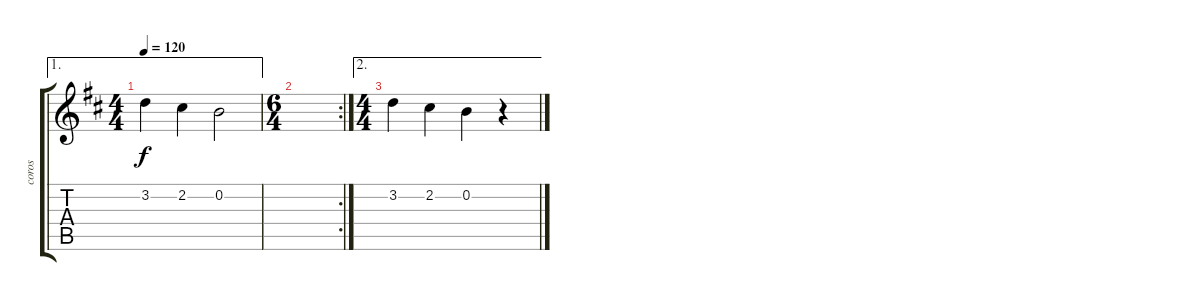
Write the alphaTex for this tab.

\track ("coros" "coros") {instrument acousticguitarsteel}
\staff {score tabs}
\tuning (E4 B3 G3 D3 A2 E2) {hide}
\ae 1
\ts (4 4)
\tempo 120
\clef g2
\ks d
3.2.4{dy f} 2.2.4 0.2.2 |
\rc 2
\ts (6 4)
|
\ae 2
\ts (4 4)
3.2.4 2.2.4 0.2.4 r.4
